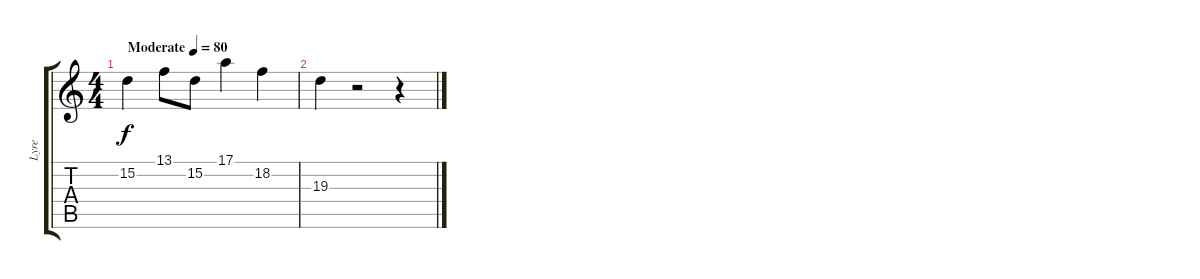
\track ("Lyre" "Lyre") {instrument orchestralharp}
\staff {score tabs}
\tuning (E4 B3 G3 D3 A2 E2) {hide}
\ts (4 4)
\tempo (80 "Moderate")
\clef g2
\ks c
15.2.4{dy f instrument orchestralharp} 13.1.8 15.2.8 17.1.4 18.2.4 |
19.3.4 r.2 r.4
